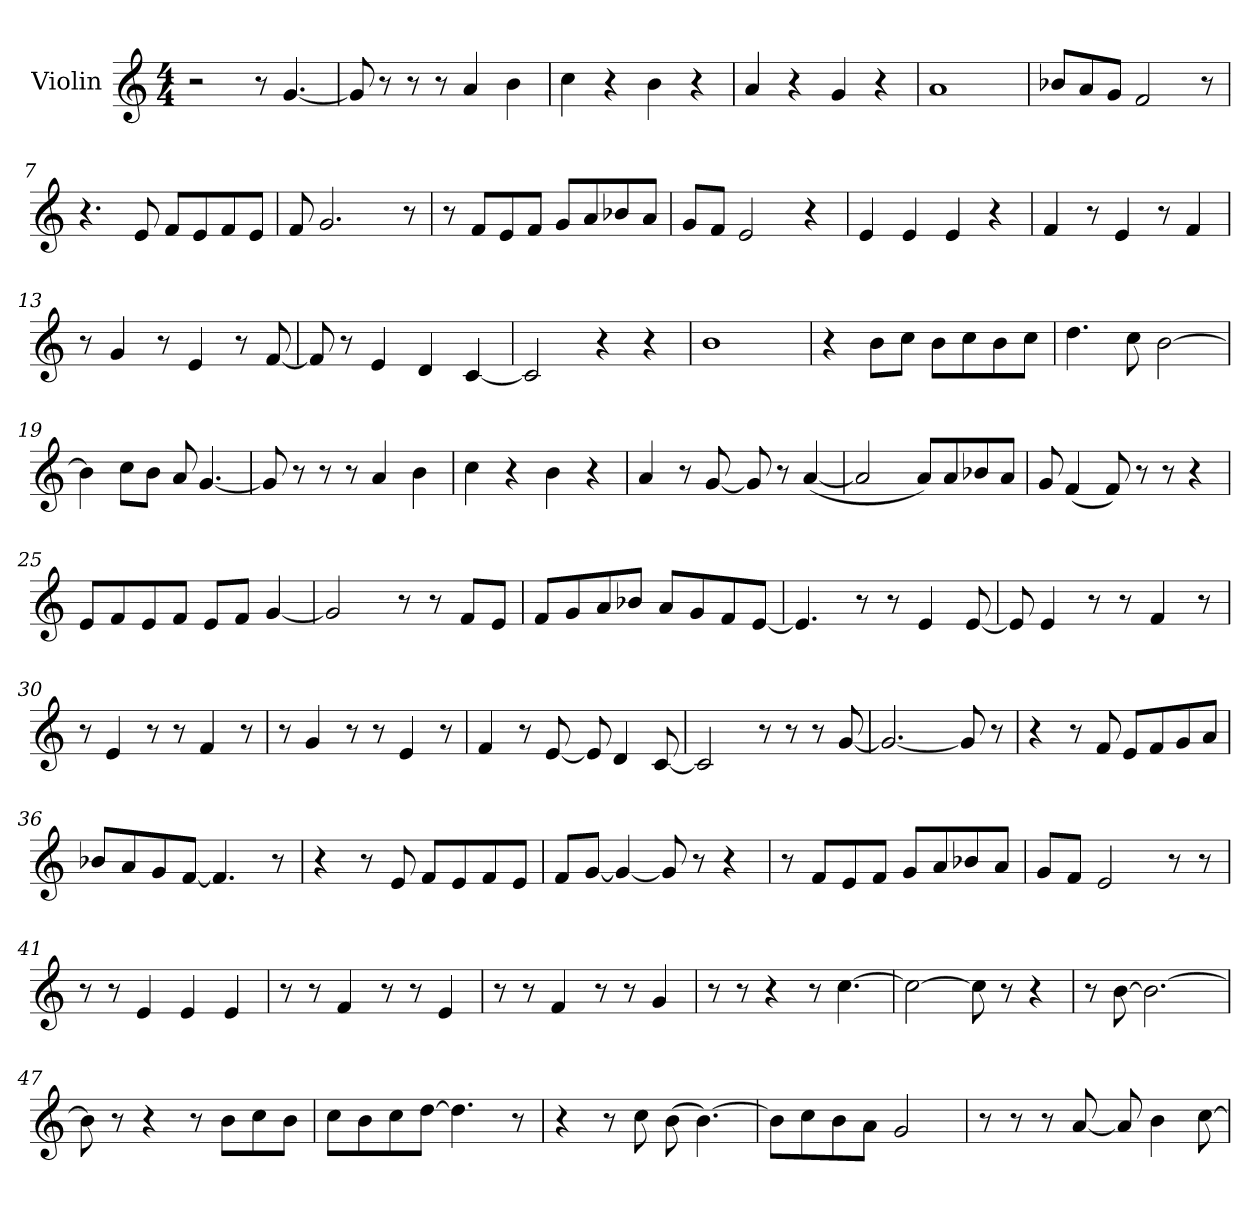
**kern
*part1
*staff1
*I"Violin
*clefG2
*k[]
*C:
*M4/4
*MM120
=1
2r
8r
[4.g/
=2
8g/]
8r
8r
8r
4a/
4b\
=3
4cc\
4r
4b\
4r
=4
4a/
4r
4g/
4r
=5
1a
!!LO:LB:g=z
=6
8b-X/L
8a/
8g/J
2f/
8r
=7
4.r
8e/
8f/L
8e/
8f/
8e/J
=8
8f/
2.g/
8r
=9
8r
8f/L
8e/
8f/J
8g/L
8a/
8b-X/
8a/J
=10
8g/L
8f/J
2e/
4r
!!LO:LB:g=z
=11
4e/
4e/
4e/
4r
=12
4f/
8r
4e/
8r
4f/
=13
8r
4g/
8r
4e/
8r
[8f/
=14
8f/]
8r
4e/
4d/
[4c/
=15
2c/]
4r
4r
=16
1b
!!LO:LB:g=z
=17
4r
8b\L
8cc\J
8b\L
8cc\
8b\
8cc\J
=18
4.dd\
8cc\
[2b\
=19
4b\]
8cc\L
8b\J
8a/
[4.g/
=20
8g/]
8r
8r
8r
4a/
4b\
=21
4cc\
4r
4b\
4r
!!LO:LB:g=z
=22
4a/
8r
[8g/
8g/]
8r
([4a/
=23
2a/]
8a/L)
8a/
8b-X/
8a/J
=24
8g/
(4f/
8f/)
8r
8r
4r
=25
8e/L
8f/
8e/
8f/J
8e/L
8f/J
[4g/
=26
2g/]
8r
8r
8f/L
8e/J
!!LO:LB:g=z
=27
8f/L
8g/
8a/
8b-X/J
8a/L
8g/
8f/
[8e/J
=28
4.e/]
8r
8r
4e/
[8e/
=29
8e/]
4e/
8r
8r
4f/
8r
=30
8r
4e/
8r
8r
4f/
8r
=31
8r
4g/
8r
8r
4e/
8r
!!LO:LB:g=z
=32
4f/
8r
[8e/
8e/]
4d/
[8c/
=33
2c/]
8r
8r
8r
[8g/
=34
2.g/_
8g/]
8r
=35
4r
8r
8f/
8e/L
8f/
8g/
8a/J
=36
8b-X/L
8a/
8g/
[8f/J
4.f/]
8r
!!LO:LB:g=z
=37
4r
8r
8e/
8f/L
8e/
8f/
8e/J
=38
8f/L
[8g/J
4g/_
8g/]
8r
4r
=39
8r
8f/L
8e/
8f/J
8g/L
8a/
8b-X/
8a/J
=40
8g/L
8f/J
2e/
8r
8r
=41
8r
8r
4e/
4e/
4e/
!!LO:PB:g=z
=42
8r
8r
4f/
8r
8r
4e/
=43
8r
8r
4f/
8r
8r
4g/
=44
8r
8r
4r
8r
[4.cc\
=45
2cc\_
8cc\]
8r
4r
=46
8r
[8b\
2.b\_
!!LO:LB:g=z
=47
8b\]
8r
4r
8r
8b\L
8cc\
8b\J
=48
8cc\L
8b\
8cc\
[8dd\J
4.dd\]
8r
=49
4r
8r
8cc\
(8b\
[4.b\)
=50
8b\L]
8cc\
8b\
8a\J
2g/
=51
8r
8r
8r
[8a/
8a/]
4b\
[8cc\
=
*-
